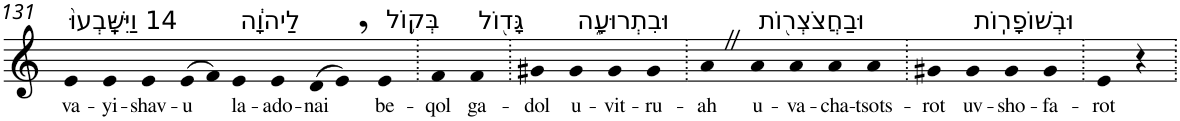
**kern	**text
*part1	*part1
*staff1	*staff1
*I"Piano	*
*I'Pno	*
!!LO:PB:g=z
*clefG2	*
*k[]	*
=131	=131
!LO:TX:a:t=14 וַיִּשָּֽׁבְעוּ֙	!
!	!LO:LY:b
4e	va-
!	!LO:LY:b
4e	-yi-
!	!LO:LY:b
4e	-shav-
!	!LO:LY:b
(>8e	-u
8f)	.
!LO:TX:a:t=לַיהוָ֔ה	!
!	!LO:LY:b
4e	la-
!	!LO:LY:b
4e	-ado-
!	!LO:LY:b
(>8d	-nai
8e,)	.
!LO:TX:a:t=בְּק֥וֹל	!
!	!LO:LY:b
4e	be-
=132.	=132.
!	!LO:LY:b
4f	-qol
!LO:TX:a:t=גָּד֖וֹל	!
!	!LO:LY:b
4f	ga-
=133.	=133.
!	!LO:LY:b
4g#X	-dol
!LO:TX:a:t=וּבִתְרוּעָ֑ה	!
!	!LO:LY:b
4g#	u-
!	!LO:LY:b
4g#	-vit-
!	!LO:LY:b
4g#	-ru-
=134.	=134.
!	!LO:LY:b
4aZ	-ah
!LO:TX:a:t=וּבַחֲצֹצְר֖וֹת	!
!	!LO:LY:b
4a	u-
!	!LO:LY:b
4a	-va-
!	!LO:LY:b
4a	-cha-
!	!LO:LY:b
4a	-tsots-
=135.	=135.
!	!LO:LY:b
4g#X	-rot
!LO:TX:a:t=וּבְשׁוֹפָרֽוֹת	!
!	!LO:LY:b
4g#	uv-
!	!LO:LY:b
4g#	-sho-
!	!LO:LY:b
4g#	-fa-
=136.	=136.
!	!LO:LY:b
4e	-rot
4r	.
=.	=.
*-	*-
